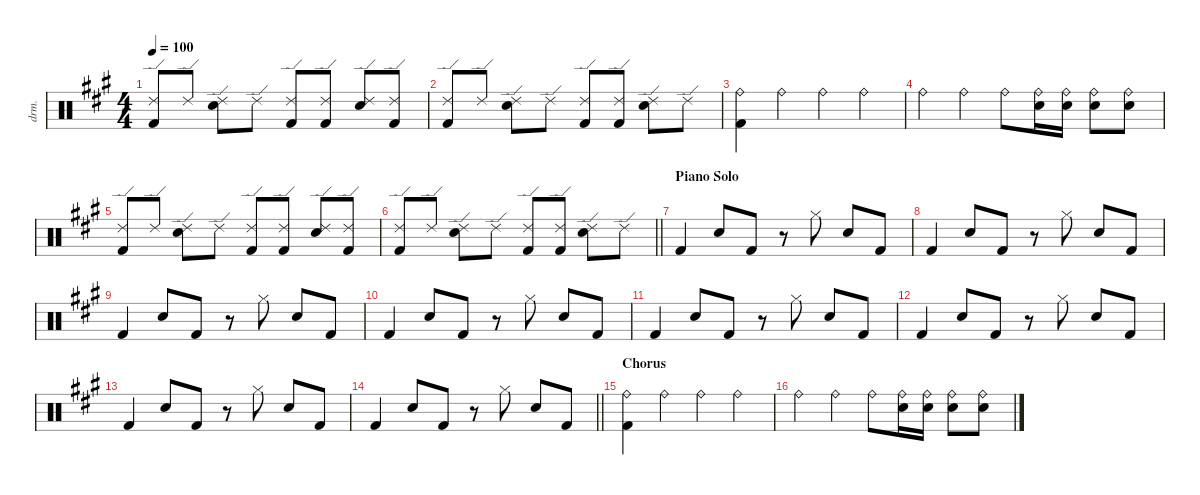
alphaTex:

\defaultSystemsLayout 4
\hideDynamics
\bracketExtendMode nobrackets
\otherSystemsTrackNameOrientation horizontal
\track ("Drums" "drm.") {instrument percussion}
\staff {score}
\articulation defaults
\ts (4 4)
\tempo 100
\clef neutral
\ks a
("Ride (edge) 2"{acc forcenatural} "Kick (hit) 2"{acc forcenatural}).8{dy f} "Ride (edge) 2"{acc forcenatural}.8 ("Ride (edge) 2"{acc forcenatural} "Snare (hit) 2"{acc forcenatural}).8 "Ride (edge) 2"{acc forcenatural}.8 ("Ride (edge) 2"{acc forcenatural} "Kick (hit) 2"{acc forcenatural}).8 ("Ride (edge) 2"{acc forcenatural} "Kick (hit) 2"{acc forcenatural}).8 ("Ride (edge) 2"{acc forcenatural} "Snare (hit) 2"{acc forcenatural}).8 ("Ride (edge) 2"{acc forcenatural} "Kick (hit) 2"{acc forcenatural}).8 |
("Ride (edge) 2"{acc forcenatural} "Kick (hit) 2"{acc forcenatural}).8 "Ride (edge) 2"{acc forcenatural}.8 ("Ride (edge) 2"{acc forcenatural} "Snare (hit) 2"{acc forcenatural}).8 "Ride (edge) 2"{acc forcenatural}.8 ("Ride (edge) 2"{acc forcenatural} "Kick (hit) 2"{acc forcenatural}).8 ("Ride (edge) 2"{acc forcenatural} "Kick (hit) 2"{acc forcenatural}).8 ("Ride (edge) 2"{acc forcenatural} "Snare (hit) 2"{acc forcenatural}).8 "Ride (edge) 2"{acc forcenatural}.8 |
("Ride (bell)"{acc forcenatural} "Kick (hit) 2"{acc forcenatural}).4 "Ride (bell)"{acc forcenatural}.4 "Ride (bell)"{acc forcenatural}.4 "Ride (bell)"{acc forcenatural}.4 |
"Ride (bell)"{acc forcenatural}.4 "Ride (bell)"{acc forcenatural}.4 "Ride (bell)"{acc forcenatural}.8 ("Ride (bell)"{acc forcenatural} "Snare (hit) 2"{acc forcenatural}).16 ("Ride (bell)"{acc forcenatural} "Snare (hit) 2"{acc forcenatural}).16 ("Ride (bell)"{acc forcenatural} "Snare (hit) 2"{acc forcenatural}).8 ("Ride (bell)"{acc forcenatural} "Snare (hit) 2"{acc forcenatural}).8 |
("Ride (edge) 2"{acc forcenatural} "Kick (hit) 2"{acc forcenatural}).8 "Ride (edge) 2"{acc forcenatural}.8 ("Ride (edge) 2"{acc forcenatural} "Snare (hit) 2"{acc forcenatural}).8 "Ride (edge) 2"{acc forcenatural}.8 ("Ride (edge) 2"{acc forcenatural} "Kick (hit) 2"{acc forcenatural}).8 ("Ride (edge) 2"{acc forcenatural} "Kick (hit) 2"{acc forcenatural}).8 ("Ride (edge) 2"{acc forcenatural} "Snare (hit) 2"{acc forcenatural}).8 ("Ride (edge) 2"{acc forcenatural} "Kick (hit) 2"{acc forcenatural}).8 |
\barLineRight lightlight
("Ride (edge) 2"{acc forcenatural} "Kick (hit) 2"{acc forcenatural}).8 "Ride (edge) 2"{acc forcenatural}.8 ("Ride (edge) 2"{acc forcenatural} "Snare (hit) 2"{acc forcenatural}).8 "Ride (edge) 2"{acc forcenatural}.8 ("Ride (edge) 2"{acc forcenatural} "Kick (hit) 2"{acc forcenatural}).8 ("Ride (edge) 2"{acc forcenatural} "Kick (hit) 2"{acc forcenatural}).8 ("Ride (edge) 2"{acc forcenatural} "Snare (hit) 2"{acc forcenatural}).8 "Ride (edge) 2"{acc forcenatural}.8 |
\section ("" "Piano Solo")
"Kick (hit) 2"{acc forcenatural}.4 "Snare (hit) 2"{acc forcenatural}.8 "Kick (hit) 2"{acc forcenatural}.8 r.8 "Hi-Hat (closed)"{acc forcenatural}.8 "Snare (hit) 2"{acc forcenatural}.8 "Kick (hit) 2"{acc forcenatural}.8 |
"Kick (hit) 2"{acc forcenatural}.4 "Snare (hit) 2"{acc forcenatural}.8 "Kick (hit) 2"{acc forcenatural}.8 r.8 "Hi-Hat (closed)"{acc forcenatural}.8 "Snare (hit) 2"{acc forcenatural}.8 "Kick (hit) 2"{acc forcenatural}.8 |
"Kick (hit) 2"{acc forcenatural}.4 "Snare (hit) 2"{acc forcenatural}.8 "Kick (hit) 2"{acc forcenatural}.8 r.8 "Hi-Hat (closed)"{acc forcenatural}.8 "Snare (hit) 2"{acc forcenatural}.8 "Kick (hit) 2"{acc forcenatural}.8 |
"Kick (hit) 2"{acc forcenatural}.4 "Snare (hit) 2"{acc forcenatural}.8 "Kick (hit) 2"{acc forcenatural}.8 r.8 "Hi-Hat (closed)"{acc forcenatural}.8 "Snare (hit) 2"{acc forcenatural}.8 "Kick (hit) 2"{acc forcenatural}.8 |
"Kick (hit) 2"{acc forcenatural}.4 "Snare (hit) 2"{acc forcenatural}.8 "Kick (hit) 2"{acc forcenatural}.8 r.8 "Hi-Hat (closed)"{acc forcenatural}.8 "Snare (hit) 2"{acc forcenatural}.8 "Kick (hit) 2"{acc forcenatural}.8 |
"Kick (hit) 2"{acc forcenatural}.4 "Snare (hit) 2"{acc forcenatural}.8 "Kick (hit) 2"{acc forcenatural}.8 r.8 "Hi-Hat (closed)"{acc forcenatural}.8 "Snare (hit) 2"{acc forcenatural}.8 "Kick (hit) 2"{acc forcenatural}.8 |
"Kick (hit) 2"{acc forcenatural}.4 "Snare (hit) 2"{acc forcenatural}.8 "Kick (hit) 2"{acc forcenatural}.8 r.8 "Hi-Hat (closed)"{acc forcenatural}.8 "Snare (hit) 2"{acc forcenatural}.8 "Kick (hit) 2"{acc forcenatural}.8 |
\barLineRight lightlight "Kick (hit) 2"{acc forcenatural}.4 "Snare (hit) 2"{acc forcenatural}.8 "Kick (hit) 2"{acc forcenatural}.8
r.8 "Hi-Hat (closed)"{acc forcenatural}.8 "Snare (hit) 2"{acc forcenatural}.8 "Kick (hit) 2"{acc forcenatural}.8 |
\section ("" "Chorus")
("Ride (bell)"{acc forcenatural} "Kick (hit) 2"{acc forcenatural}).4 "Ride (bell)"{acc forcenatural}.4 "Ride (bell)"{acc forcenatural}.4 "Ride (bell)"{acc forcenatural}.4 |
"Ride (bell)"{acc forcenatural}.4 "Ride (bell)"{acc forcenatural}.4 "Ride (bell)"{acc forcenatural}.8 ("Ride (bell)"{acc forcenatural} "Snare (hit) 2"{acc forcenatural}).16 ("Ride (bell)"{acc forcenatural} "Snare (hit) 2"{acc forcenatural}).16 ("Ride (bell)"{acc forcenatural} "Snare (hit) 2"{acc forcenatural}).8 ("Ride (bell)"{acc forcenatural} "Snare (hit) 2"{acc forcenatural}).8
